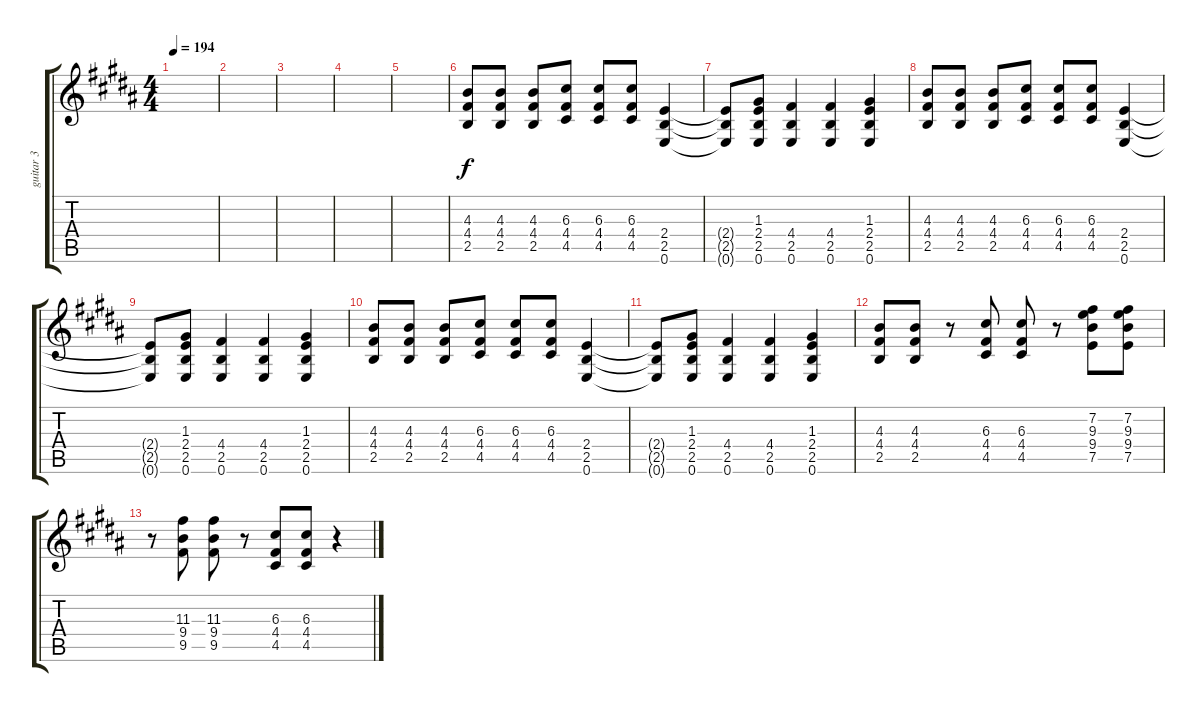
\track ("guitar 3" "guitar 3") {instrument distortionguitar}
\staff {score tabs}
\tuning (E4 B3 G3 D3 A2 E2) {hide}
\ts (4 4)
\tempo 194
\clef g2
\ks b
|
|
|
|
|
(4.3 4.4 2.5).8 (4.3 4.4 2.5).8 (4.3 4.4 2.5).8 (6.3 4.4 4.5).8 (6.3 4.4 4.5).8 (6.3 4.4 4.5).8 (2.4 2.5 0.6).4 |
(2.4{t} 2.5{t} 0.6{t}).8 (1.3 2.4 2.5 0.6).8 (4.4 2.5 0.6).4 (4.4 2.5 0.6).4 (1.3 2.4 2.5 0.6).4 |
(4.3 4.4 2.5).8 (4.3 4.4 2.5).8 (4.3 4.4 2.5).8 (6.3 4.4 4.5).8 (6.3 4.4 4.5).8 (6.3 4.4 4.5).8 (2.4 2.5 0.6).4 |
(2.4{t} 2.5{t} 0.6{t}).8 (1.3 2.4 2.5 0.6).8 (4.4 2.5 0.6).4 (4.4 2.5 0.6).4 (1.3 2.4 2.5 0.6).4 |
(4.3 4.4 2.5).8 (4.3 4.4 2.5).8 (4.3 4.4 2.5).8 (6.3 4.4 4.5).8 (6.3 4.4 4.5).8 (6.3 4.4 4.5).8 (2.4 2.5 0.6).4 |
(2.4{t} 2.5{t} 0.6{t}).8 (1.3 2.4 2.5 0.6).8 (4.4 2.5 0.6).4 (4.4 2.5 0.6).4 (1.3 2.4 2.5 0.6).4 |
(4.3 4.4 2.5).8 (4.3 4.4 2.5).8 r.8 (6.3 4.4 4.5).8 (6.3 4.4 4.5).8 r.8 (7.2 9.3 9.4 7.5).8 (7.2 9.3 9.4 7.5).8 |
r.8 (11.3 9.4 9.5).8 (11.3 9.4 9.5).8 r.8 (6.3 4.4 4.5).8 (6.3 4.4 4.5).8 r.4
